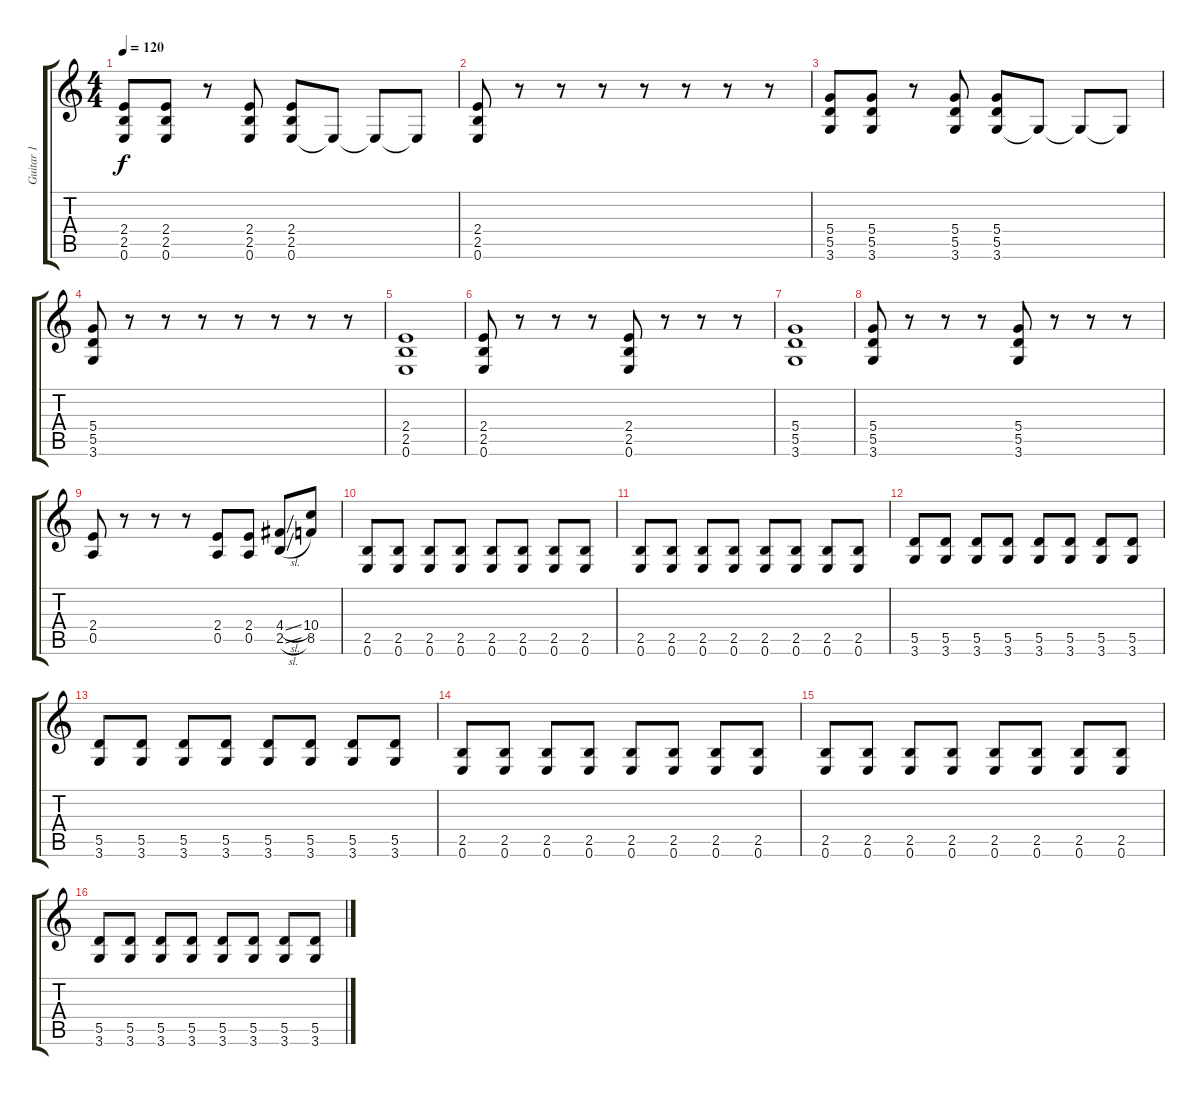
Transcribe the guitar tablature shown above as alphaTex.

\track ("Guitar 1" "Guitar 1") {instrument distortionguitar}
\staff {score tabs}
\tuning (E4 B3 G3 D3 A2 E2) {hide}
\ts (4 4)
\tempo 120
\clef g2
\ks c
(2.4 2.5 0.6).8{dy f} (2.4 2.5 0.6).8 r.8 (2.4 2.5 0.6).8 (2.4 2.5 0.6).8 0.6{t}.8 0.6{t}.8 0.6{t}.8 |
(2.4 2.5 0.6).8 r.8 r.8 r.8 r.8 r.8 r.8 r.8 |
(5.4 5.5 3.6).8 (5.4 5.5 3.6).8 r.8 (5.4 5.5 3.6).8 (5.4 5.5 3.6).8 3.6{t}.8 3.6{t}.8 3.6{t}.8 |
(5.4 5.5 3.6).8 r.8 r.8 r.8 r.8 r.8 r.8 r.8 |
(2.4 2.5 0.6).1 |
(2.4 2.5 0.6).8 r.8 r.8 r.8 (2.4 2.5 0.6).8 r.8 r.8 r.8 |
(5.4 5.5 3.6).1 |
(5.4 5.5 3.6).8 r.8 r.8 r.8 (5.4 5.5 3.6).8 r.8 r.8 r.8 |
(2.4 0.5).8 r.8 r.8 r.8 (2.4 0.5).8 (2.4 0.5).8 (4.4{sl} 2.5{sl}).8 (10.4 8.5).8 |
(2.5 0.6).8 (2.5 0.6).8 (2.5 0.6).8 (2.5 0.6).8 (2.5 0.6).8 (2.5 0.6).8 (2.5 0.6).8 (2.5 0.6).8 |
(2.5 0.6).8 (2.5 0.6).8 (2.5 0.6).8 (2.5 0.6).8 (2.5 0.6).8 (2.5 0.6).8 (2.5 0.6).8 (2.5 0.6).8 |
(5.5 3.6).8 (5.5 3.6).8 (5.5 3.6).8 (5.5 3.6).8 (5.5 3.6).8 (5.5 3.6).8 (5.5 3.6).8 (5.5 3.6).8 |
(5.5 3.6).8 (5.5 3.6).8 (5.5 3.6).8 (5.5 3.6).8 (5.5 3.6).8 (5.5 3.6).8 (5.5 3.6).8 (5.5 3.6).8 |
(2.5 0.6).8 (2.5 0.6).8 (2.5 0.6).8 (2.5 0.6).8 (2.5 0.6).8 (2.5 0.6).8 (2.5 0.6).8 (2.5 0.6).8 |
(2.5 0.6).8 (2.5 0.6).8 (2.5 0.6).8 (2.5 0.6).8 (2.5 0.6).8 (2.5 0.6).8 (2.5 0.6).8 (2.5 0.6).8 |
(5.5 3.6).8 (5.5 3.6).8 (5.5 3.6).8 (5.5 3.6).8 (5.5 3.6).8 (5.5 3.6).8 (5.5 3.6).8 (5.5 3.6).8
